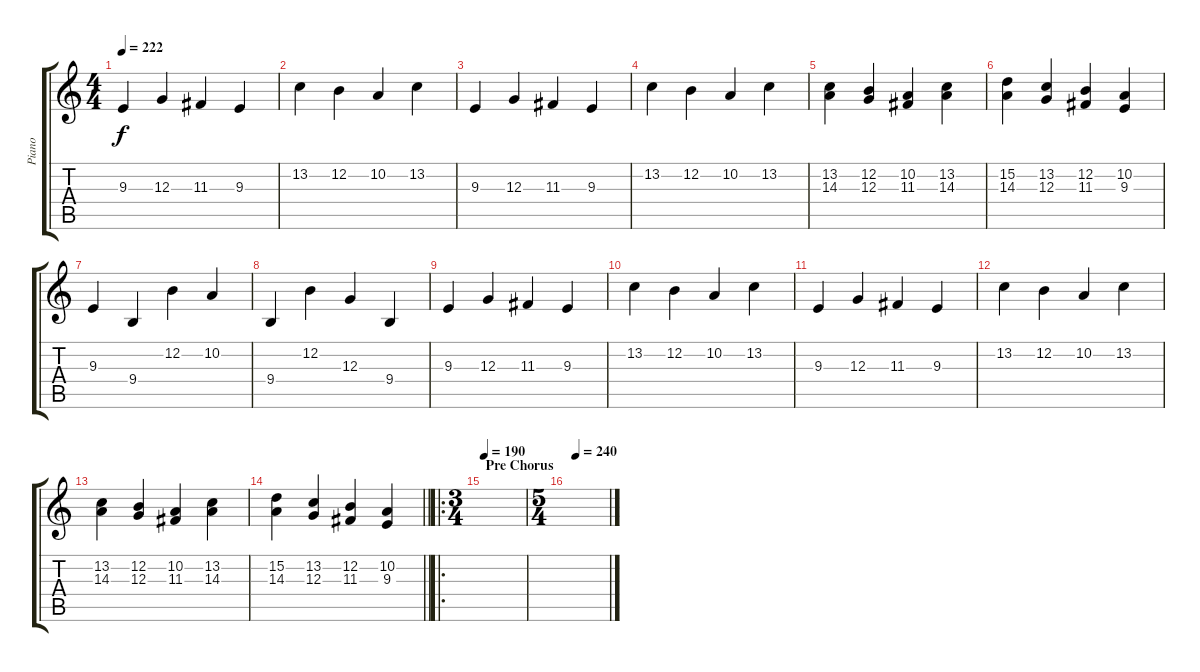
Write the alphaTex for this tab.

\track ("Piano" "Piano") {instrument choiraahs}
\staff {score tabs}
\tuning (E4 B3 G3 D3 A2 E2) {hide}
\ts (4 4)
\tempo 222
\clef g2
\ks c
9.3.4{dy f} 12.3.4 11.3.4 9.3.4 |
13.2.4 12.2.4 10.2.4 13.2.4 |
9.3.4 12.3.4 11.3.4 9.3.4 |
13.2.4 12.2.4 10.2.4 13.2.4 |
(13.2 14.3).4 (12.2 12.3).4 (10.2 11.3).4 (13.2 14.3).4 |
(15.2 14.3).4 (13.2 12.3).4 (12.2 11.3).4 (10.2 9.3).4 |
9.3.4{volume 8 instrument acousticgrandpiano} 9.4.4 12.2.4 10.2.4 |
9.4.4 12.2.4 12.3.4 9.4.4 |
9.3.4 12.3.4 11.3.4 9.3.4 |
13.2.4 12.2.4 10.2.4 13.2.4 |
9.3.4 12.3.4 11.3.4 9.3.4 |
13.2.4 12.2.4 10.2.4 13.2.4 |
(13.2 14.3).4 (12.2 12.3).4 (10.2 11.3).4 (13.2 14.3).4 |
\barLineRight lightlight
(15.2 14.3).4 (13.2 12.3).4 (12.2 11.3).4 (10.2 9.3).4 |
\ro
\ts (3 4)
\section ("" "Pre Chorus")
\tempo 190
|
\ts (5 4)
\tempo (240 0.2)
